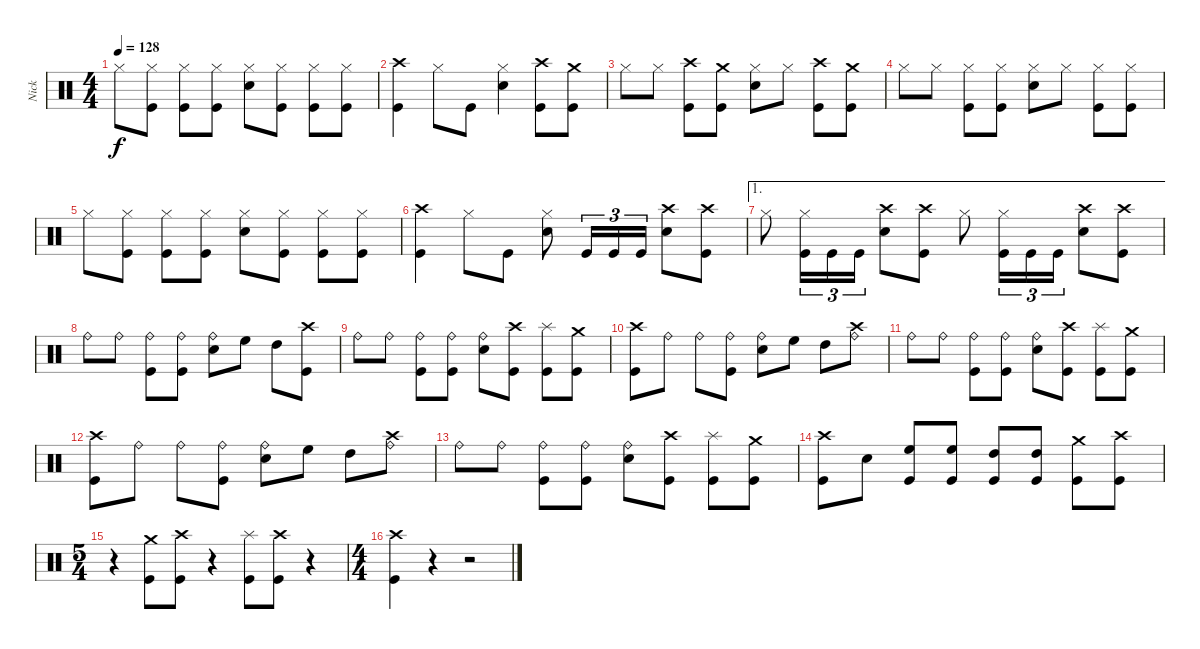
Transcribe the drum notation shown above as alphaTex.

\track ("Nick" "Nick") {solo instrument percussion}
\staff {score}
\articulation defaults
\ts (4 4)
\tempo 128
\clef neutral
\ks c "Hi-Hat (closed)".8{dy f}
("Kick (hit)" "Hi-Hat (closed)").8 ("Kick (hit)" "Hi-Hat (closed)").8 ("Kick (hit)" "Hi-Hat (closed)").8 ("Hi-Hat (closed)" "Snare (hit) 2").8 ("Kick (hit)" "Hi-Hat (closed)").8 ("Kick (hit)" "Hi-Hat (closed)").8 ("Kick (hit)" "Hi-Hat (closed)").8 |
("Kick (hit)" "Crash high (hit)").4 "Hi-Hat (closed)".8 "Kick (hit)".8 ("Hi-Hat (closed)" "Snare (hit) 2").4 ("Kick (hit)" "Crash high (hit)").8 ("Kick (hit)" "Crash medium (hit)").8 |
"Hi-Hat (closed)".8 "Hi-Hat (closed)".8 ("Kick (hit)" "Crash high (hit)").8 ("Kick (hit)" "Crash medium (hit)").8 ("Hi-Hat (closed)" "Snare (hit) 2").8 "Hi-Hat (closed)".8 ("Kick (hit)" "Crash high (hit)").8 ("Kick (hit)" "Crash medium (hit)").8 |
"Hi-Hat (closed)".8 "Hi-Hat (closed)".8 ("Kick (hit)" "Hi-Hat (closed)").8 ("Kick (hit)" "Hi-Hat (closed)").8 ("Hi-Hat (closed)" "Snare (hit) 2").8 "Hi-Hat (closed)".8 ("Kick (hit)" "Hi-Hat (closed)").8 ("Kick (hit)" "Hi-Hat (closed)").8 |
"Hi-Hat (closed)".8 ("Kick (hit)" "Hi-Hat (closed)").8 ("Kick (hit)" "Hi-Hat (closed)").8 ("Kick (hit)" "Hi-Hat (closed)").8 ("Hi-Hat (closed)" "Snare (hit) 2").8 ("Kick (hit)" "Hi-Hat (closed)").8 ("Kick (hit)" "Hi-Hat (closed)").8 ("Kick (hit)" "Hi-Hat (closed)").8 |
("Kick (hit)" "Crash high (hit)").4 "Hi-Hat (closed)".8 "Kick (hit)".8 ("Hi-Hat (closed)" "Snare (hit) 2").8 "Kick (hit)".16{tu (3 2)} "Kick (hit)".16{tu (3 2)} "Kick (hit)".16{tu (3 2)} ("Crash high (hit)" "Snare (hit) 2").8 ("Kick (hit)" "Crash high (hit)").8 |
\ae 1 "Hi-Hat (closed)".8
("Kick (hit)" "Hi-Hat (closed)").16{tu (3 2)} "Kick (hit)".16{tu (3 2)} "Kick (hit)".16{tu (3 2)} ("Crash high (hit)" "Snare (hit) 2").8 ("Kick (hit)" "Crash high (hit)").8 "Hi-Hat (closed)".8 ("Kick (hit)" "Hi-Hat (closed)").16{tu (3 2)} "Kick (hit)".16{tu (3 2)} "Kick (hit)".16{tu (3 2)} ("Crash high (hit)" "Snare (hit) 2").8 ("Kick (hit)" "Crash high (hit)").8 |
"Ride (bell)".8 "Ride (bell)".8 ("Kick (hit)" "Ride (bell)").8 ("Kick (hit)" "Ride (bell)").8 ("Ride (bell)" "Snare (hit) 2").8 "High Floor Tom (hit)".8 "High Tom (hit)".8 ("Kick (hit)" "Crash high (hit)").8 |
"Ride (bell)".8 "Ride (bell)".8 ("Kick (hit)" "Ride (bell)").8 ("Kick (hit)" "Ride (bell)").8 ("Ride (bell)" "Snare (hit) 2").8 ("Kick (hit)" "Crash high (hit)").8 ("Kick (hit)" "Splash (hit)").8 ("Kick (hit)" "Crash medium (hit)").8 |
("Kick (hit)" "Crash high (hit)").8 "Ride (bell)".8 "Ride (bell)".8 ("Kick (hit)" "Ride (bell)").8 ("Ride (bell)" "Snare (hit) 2").8 "High Floor Tom (hit)".8 "High Tom (hit)".8 ("Ride (bell)" "Crash high (hit)").8 |
"Ride (bell)".8 "Ride (bell)".8 ("Kick (hit)" "Ride (bell)").8 ("Kick (hit)" "Ride (bell)").8 ("Ride (bell)" "Snare (hit) 2").8 ("Kick (hit)" "Crash high (hit)").8 ("Kick (hit)" "Splash (hit)").8 ("Kick (hit)" "Crash medium (hit)").8 |
("Kick (hit)" "Crash high (hit)").8 "Ride (bell)".8 "Ride (bell)".8 ("Kick (hit)" "Ride (bell)").8 ("Ride (bell)" "Snare (hit) 2").8 "High Floor Tom (hit)".8 "High Tom (hit)".8 ("Ride (bell)" "Crash high (hit)").8 |
"Ride (bell)".8 "Ride (bell)".8 ("Kick (hit)" "Ride (bell)").8 ("Kick (hit)" "Ride (bell)").8 ("Ride (bell)" "Snare (hit) 2").8 ("Kick (hit)" "Crash high (hit)").8 ("Kick (hit)" "Splash (hit)").8 ("Kick (hit)" "Crash medium (hit)").8 |
("Kick (hit)" "Crash high (hit)").8 "Snare (hit) 2".8 ("Kick (hit)" "High Floor Tom (hit)").8 ("Kick (hit)" "High Floor Tom (hit)").8 ("Kick (hit)" "High Tom (hit)").8 ("Kick (hit)" "High Tom (hit)").8 ("Kick (hit)" "Crash medium (hit)").8 ("Kick (hit)" "Crash high (hit)").8 |
\ts (5 4)
r.4 ("Kick (hit)" "Crash medium (hit)").8 ("Kick (hit)" "Crash high (hit)").8 r.4 ("Kick (hit)" "Splash (hit)").8 ("Kick (hit)" "Crash high (hit)").8 r.4 |
\ts (4 4)
("Kick (hit)" "Crash high (hit)").4 r.4 r.2
